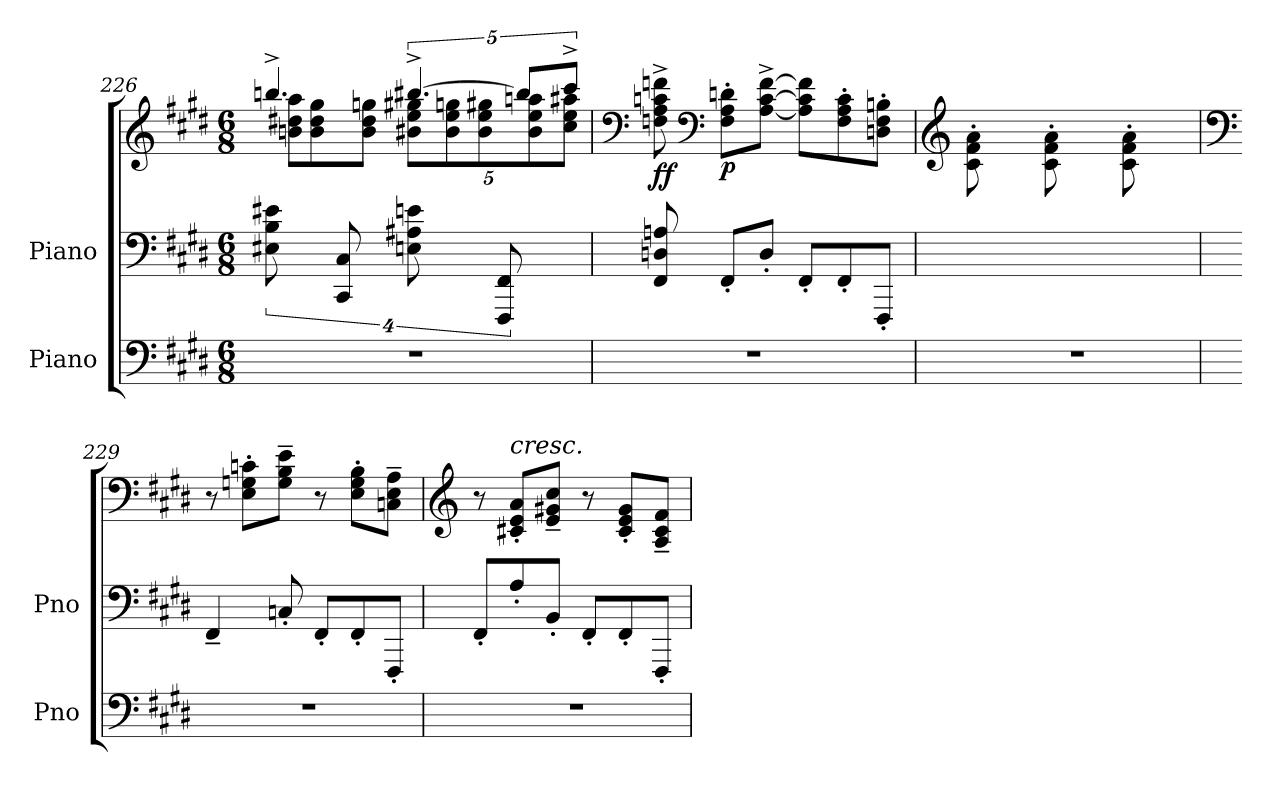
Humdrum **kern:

**kern	**kern	**kern	**dynam
*part2	*part1	*part1	*part1
*staff3	*staff2	*staff1	*staff1/2
*I"Piano	*I"Piano	*	*
*I'Pno	*I'Pno	*	*
*clefF4	*clefF4	*clefG2	*
*k[f#c#g#d#]	*k[f#c#g#d#]	*k[f#c#g#d#]	*
*M6/8	*M6/8	*M6/8	*
=226	=226	=226	=226
*	*	*^	*
2.r	16%3E#X\ 16%3B\ 16%3e#X\	4.bbn^/	8bn\ 8dd#X\ 8aa\L	.
.	.	.	8b\ 8dd#\ 8gg#\	.
.	16%3CC#/ 16%3C#/	.	.	.
.	.	.	8b\ 8dd#\ 8ggn\J	.
*	*	*	*Xbrackettup	*
.	16%3En\ 16%3A#X\ 16%3en\	[20%3.bb#X^/	40%3b#X\ 40%3ee\ 40%3gg#X\L	.
.	.	.	40%3b#\ 40%3ee\ 40%3ggn\	.
.	.	.	40%3b#\ 40%3ee\ 40%3gg#X\	.
.	16%3FFF#/ 16%3FF#/	.	.	.
.	.	40%3bb#/L]	40%3b#\ 40%3ee\ 40%3aani\	.
.	.	40%3ccc#^/J	40%3cc#\ 40%3ee\ 40%3aa#X\J	.
=227	=227	=227	=227	=227
!	!	!	!	!LO:DY:b
*	*	*v	*v	*
2.r	8FF#/ 8Dn/ 8An/	8ddn\^ 8ff#\^ 8aan\^ 8dddn\^	ff
*	*	*clefF4	*
!	!	!	!LO:DY:b
.	8FF#'/L	8F#\' 8A\' 8dn\'L	p
.	8D'/J	[8A\^ [8c#\^ [8f#\^J	.
.	8FF#'/L	8A\] 8c#\] 8f#\]L	.
.	8FF#'/	8F#\' 8A\' 8c#\'	.
.	8FFF#'/J	8Dn\' 8F#\' 8Bn\'J	.
=228	=228	=228	=228
*	*	*clefG2	*
*	*^	*	*
2.r	8ryy	8ryy	8c#\' 8f#\' 8a\'L	.
.	8Dn/' 8F#/' 8B/'	8ryy	8ryy	.
.	8ryy	8ryy	8c#\' 8f#\' 8a\'	.
.	8D/' 8F#/' 8B/'	8ryy	8ryy	.
.	8ryy	8ryy	8c#\' 8f#\' 8a\'	.
.	8D/' 8F#/' 8B/'J	8ryy	8ryy	.
*	*v	*v	*	*
!!LO:LB:g=z
=229	=229	=229	=229
*	*	*clefF4	*
2.r	4FF#~/	8r	.
.	.	8E\' 8Gn\' 8cn\'L	.
.	8Cn'/	8G\~ 8B\~ 8e\~J	.
.	8FF#'/L	8r	.
.	8FF#'/	8E\' 8G\' 8B\'L	.
.	8FFF#'/J	8Cn\~ 8E\~ 8A\~J	.
=230	=230	=230	=230
*	*	*clefG2	*
2.r	8FF#'/L	8r	.
!	!	!LO:TX:a:i:t=cresc.	!
.	8A'/	8c#X/' 8e/' 8a/'L	.
.	8BB'/J	8e/~ 8g#X/~ 8cc#/~J	.
.	8FF#'/L	8r	.
.	8FF#'/	8c#/' 8e/' 8g#/'L	.
.	8FFF#'/J	8A/~ 8c#/~ 8f#/~J	.
=	=	=	=
*-	*-	*-	*-
